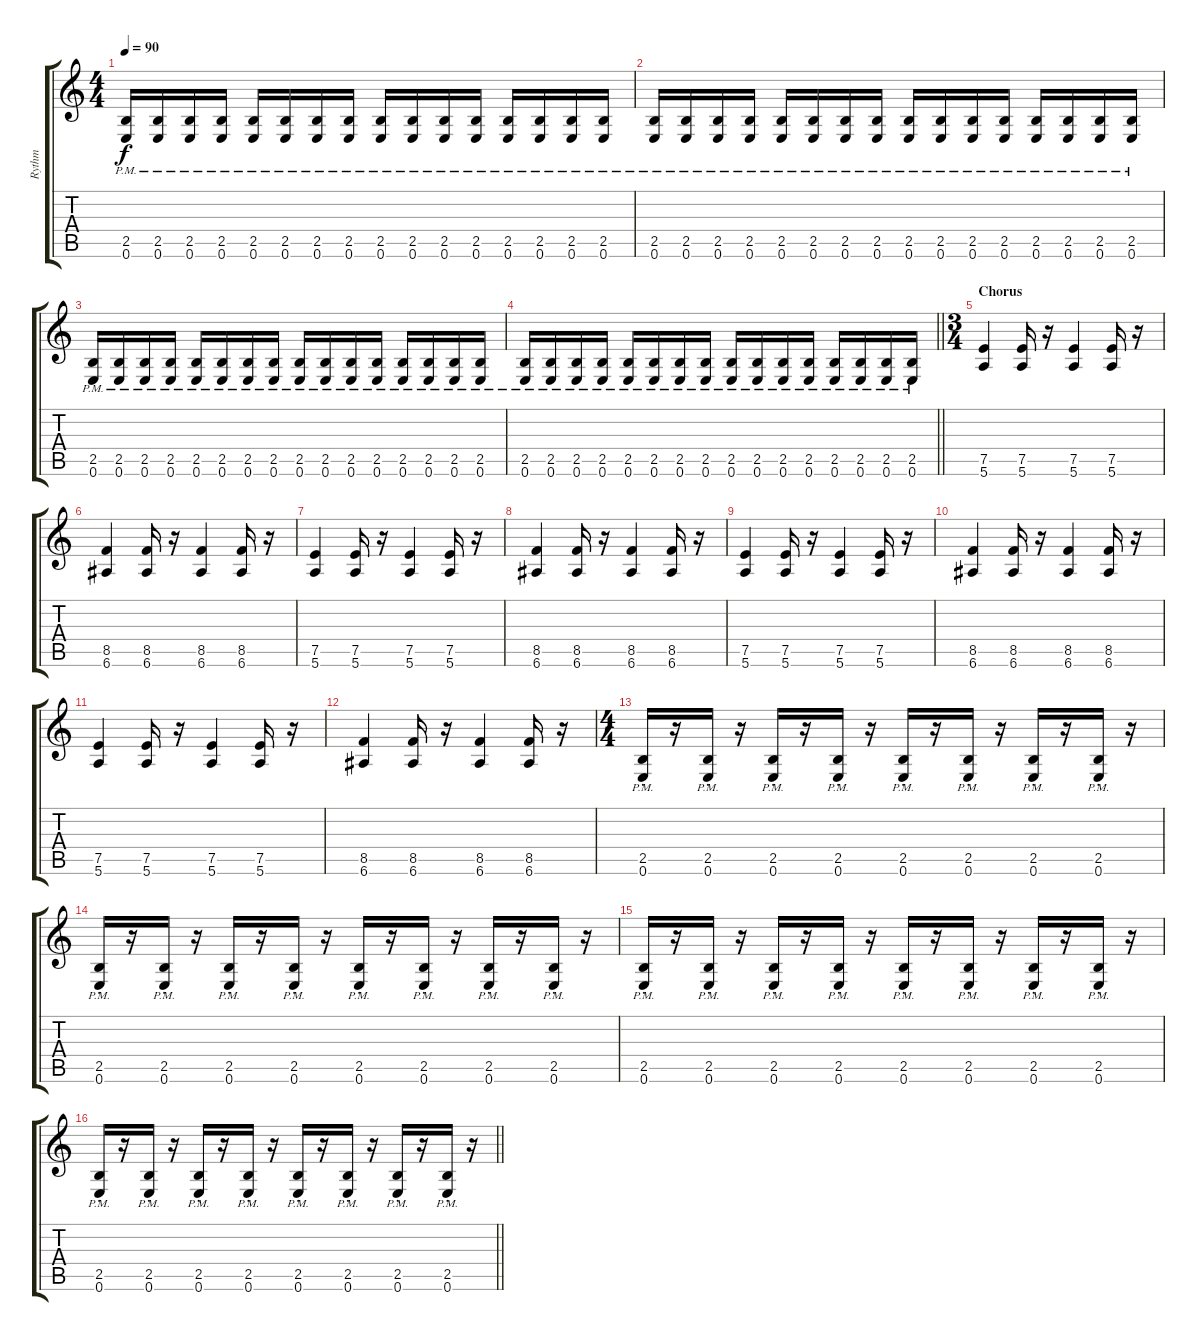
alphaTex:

\track ("Rythm" "Rythm") {instrument distortionguitar}
\staff {score tabs}
\tuning (E4 B3 G3 D3 A2 E2) {hide}
\ts (4 4)
\tempo 90
\clef g2
\ks c
(2.5{pm} 0.6{pm}).16{dy f} (2.5{pm} 0.6{pm}).16 (2.5{pm} 0.6{pm}).16 (2.5{pm} 0.6{pm}).16 (2.5{pm} 0.6{pm}).16 (2.5{pm} 0.6{pm}).16 (2.5{pm} 0.6{pm}).16 (2.5{pm} 0.6{pm}).16 (2.5{pm} 0.6{pm}).16 (2.5{pm} 0.6{pm}).16 (2.5{pm} 0.6{pm}).16 (2.5{pm} 0.6{pm}).16 (2.5{pm} 0.6{pm}).16 (2.5{pm} 0.6{pm}).16 (2.5{pm} 0.6{pm}).16 (2.5{pm} 0.6{pm}).16 |
(2.5{pm} 0.6{pm}).16 (2.5{pm} 0.6{pm}).16 (2.5{pm} 0.6{pm}).16 (2.5{pm} 0.6{pm}).16 (2.5{pm} 0.6{pm}).16 (2.5{pm} 0.6{pm}).16 (2.5{pm} 0.6{pm}).16 (2.5{pm} 0.6{pm}).16 (2.5{pm} 0.6{pm}).16 (2.5{pm} 0.6{pm}).16 (2.5{pm} 0.6{pm}).16 (2.5{pm} 0.6{pm}).16 (2.5{pm} 0.6{pm}).16 (2.5{pm} 0.6{pm}).16 (2.5{pm} 0.6{pm}).16 (2.5{pm} 0.6{pm}).16 |
(2.5{pm} 0.6{pm}).16 (2.5{pm} 0.6{pm}).16 (2.5{pm} 0.6{pm}).16 (2.5{pm} 0.6{pm}).16 (2.5{pm} 0.6{pm}).16 (2.5{pm} 0.6{pm}).16 (2.5{pm} 0.6{pm}).16 (2.5{pm} 0.6{pm}).16 (2.5{pm} 0.6{pm}).16 (2.5{pm} 0.6{pm}).16 (2.5{pm} 0.6{pm}).16 (2.5{pm} 0.6{pm}).16 (2.5{pm} 0.6{pm}).16 (2.5{pm} 0.6{pm}).16 (2.5{pm} 0.6{pm}).16 (2.5{pm} 0.6{pm}).16 |
\barLineRight lightlight
(2.5{pm} 0.6{pm}).16 (2.5{pm} 0.6{pm}).16 (2.5{pm} 0.6{pm}).16 (2.5{pm} 0.6{pm}).16 (2.5{pm} 0.6{pm}).16 (2.5{pm} 0.6{pm}).16 (2.5{pm} 0.6{pm}).16 (2.5{pm} 0.6{pm}).16 (2.5{pm} 0.6{pm}).16 (2.5{pm} 0.6{pm}).16 (2.5{pm} 0.6{pm}).16 (2.5{pm} 0.6{pm}).16 (2.5{pm} 0.6{pm}).16 (2.5{pm} 0.6{pm}).16 (2.5{pm} 0.6{pm}).16 (2.5{pm} 0.6{pm}).16 |
\ts (3 4)
\section ("" "Chorus")
(7.5 5.6).4 (7.5 5.6).16 r.16 (7.5 5.6).4 (7.5 5.6).16 r.16 |
(8.5 6.6).4 (8.5 6.6).16 r.16 (8.5 6.6).4 (8.5 6.6).16 r.16 |
(7.5 5.6).4 (7.5 5.6).16 r.16 (7.5 5.6).4 (7.5 5.6).16 r.16 |
(8.5 6.6).4 (8.5 6.6).16 r.16 (8.5 6.6).4 (8.5 6.6).16 r.16 |
(7.5 5.6).4 (7.5 5.6).16 r.16 (7.5 5.6).4 (7.5 5.6).16 r.16 |
(8.5 6.6).4 (8.5 6.6).16 r.16 (8.5 6.6).4 (8.5 6.6).16 r.16 |
(7.5 5.6).4 (7.5 5.6).16 r.16 (7.5 5.6).4 (7.5 5.6).16 r.16 |
(8.5 6.6).4 (8.5 6.6).16 r.16 (8.5 6.6).4 (8.5 6.6).16 r.16 |
\ts (4 4)
(2.5{pm st} 0.6{pm st}).16 r.16 (2.5{pm st} 0.6{pm st}).16 r.16 (2.5{pm st} 0.6{pm st}).16 r.16 (2.5{pm st} 0.6{pm st}).16 r.16 (2.5{pm st} 0.6{pm st}).16 r.16 (2.5{pm st} 0.6{pm st}).16 r.16 (2.5{pm st} 0.6{pm st}).16 r.16 (2.5{pm st} 0.6{pm st}).16 r.16 |
(2.5{pm st} 0.6{pm st}).16 r.16 (2.5{pm st} 0.6{pm st}).16 r.16 (2.5{pm st} 0.6{pm st}).16 r.16 (2.5{pm st} 0.6{pm st}).16 r.16 (2.5{pm st} 0.6{pm st}).16 r.16 (2.5{pm st} 0.6{pm st}).16 r.16 (2.5{pm st} 0.6{pm st}).16 r.16 (2.5{pm st} 0.6{pm st}).16 r.16 |
(2.5{pm st} 0.6{pm st}).16 r.16 (2.5{pm st} 0.6{pm st}).16 r.16 (2.5{pm st} 0.6{pm st}).16 r.16 (2.5{pm st} 0.6{pm st}).16 r.16 (2.5{pm st} 0.6{pm st}).16 r.16 (2.5{pm st} 0.6{pm st}).16 r.16 (2.5{pm st} 0.6{pm st}).16 r.16 (2.5{pm st} 0.6{pm st}).16 r.16 |
\barLineRight lightlight
(2.5{pm st} 0.6{pm st}).16 r.16 (2.5{pm st} 0.6{pm st}).16 r.16 (2.5{pm st} 0.6{pm st}).16 r.16 (2.5{pm st} 0.6{pm st}).16 r.16 (2.5{pm st} 0.6{pm st}).16 r.16 (2.5{pm st} 0.6{pm st}).16 r.16 (2.5{pm st} 0.6{pm st}).16 r.16 (2.5{pm st} 0.6{pm st}).16 r.16
